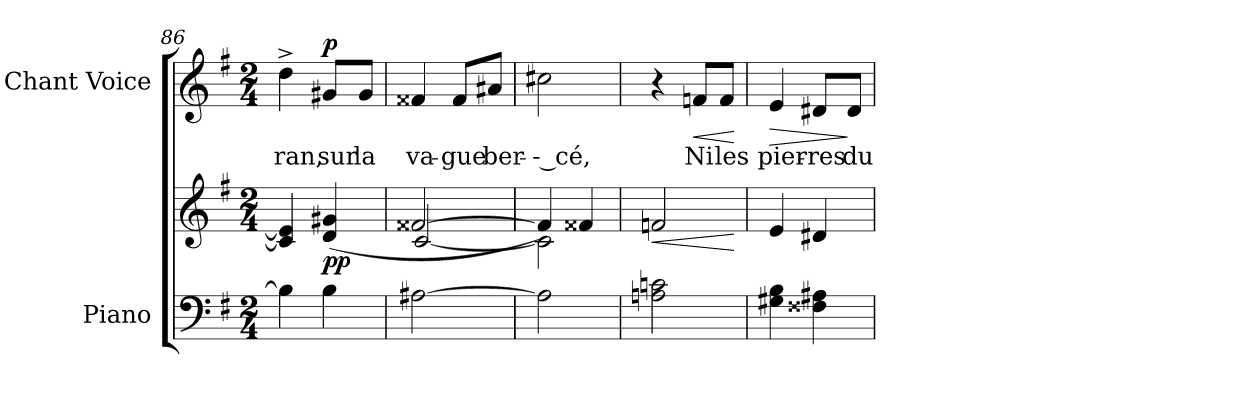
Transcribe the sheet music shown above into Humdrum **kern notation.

**kern	**kern	**dynam	**kern	**text	**dynam
*part2	*part2	*part2	*part1	*part1	*part1
*staff3	*staff2	*staff2/3	*staff1	*staff1	*staff1
*I"Piano	*	*	*I"Chant Voice	*	*
*I'Pno	*	*	*	*	*
*clefF4	*clefG2	*	*clefG2	*	*
*k[f#]	*k[f#]	*	*k[f#]	*	*
*M2/4	*M2/4	*	*M2/4	*	*
=86	=86	=86	=86	=86	=86
!	!	!	!	!LO:LY:b	!
4B\]	4c##/] 4e#/]	.	4dd^\	-ran,	.
!	!	!LO:DY:b	!	!LO:LY:b	!LO:DY:a
4B\	(>4d/ 4g#X/	pp	8g#X/L	sur	p
!	!	!	!	!LO:LY:b	!
.	.	.	8g#/J	la	.
=87	=87	=87	=87	=87	=87
*	*^	*	*	*	*
!	!	!	!	!	!LO:LY:b	!
[2A#X\	[>2f##X/	[<2c/	.	4f##X/	va-	.
!	!	!	!	!	!LO:LY:b	!
.	.	.	.	8f##/L	-gue	.
!	!	!	!	!	!LO:LY:b	!
.	.	.	.	8a#X/J	ber-	.
!!LO:LB:g=z
=88	=88	=88	=88	=88	=88	=88
!	!	!	!	!	!LO:LY:b	!
2A#\]	4f##/])	2c\]	.	2cc#X\	-- cé,	.
.	4f##X/	.	.	.	.	.
*	*v	*v	*	*	*	*
=89	=89	=89	=89	=89	=89
!	!	!LO:HP:b	!	!	!
2An\ 2cn\	2fn/	<	4r	.	.
!	!	!	!	!LO:LY:b	!LO:HP:b
.	.	.	8fn/L	Ni	<
!	!	!	!	!LO:LY:b	!
.	.	.	8f/J	les	.
.	.	[	.	.	[
=90	=90	=90	=90	=90	=90
!	!	!	!	!LO:LY:b	!LO:HP:b
4G#X\ 4B\	4e/	.	4e/	pier-	>
!	!	!	!	!LO:LY:b	!
4F##X\ 4A#X\	4d#X/	.	8d#X/L	-res	.
!	!	!	!	!LO:LY:b	!
.	.	.	8d#/J	du	]
=	=	=	=	=	=
*-	*-	*-	*-	*-	*-
